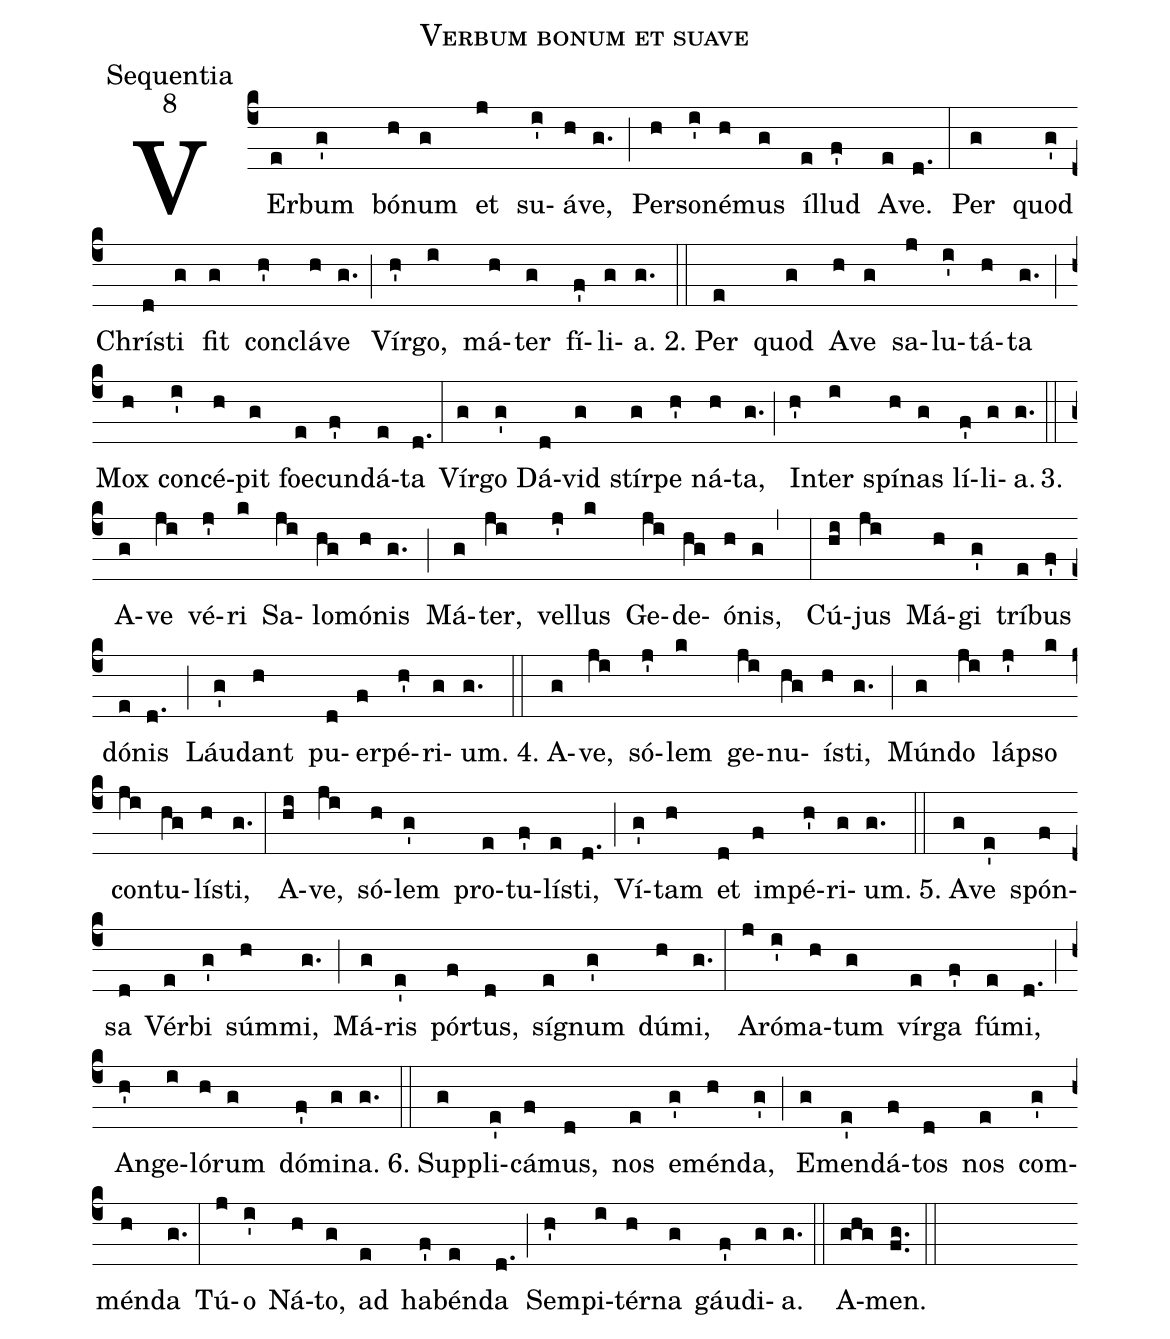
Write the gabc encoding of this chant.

name:Verbum bonum et suave;
office-part:Sequentia;
mode:8;
%%
(c4) VEr(e)bum(g') bó(h)num(g) et(j) su(i')á(h)ve,(g.) (;)Per(h)so(i')né(h)mus(g) íl(e)lud(f') A(e)ve.(d.) (:)Per(g) quod(g') Chrís(d)ti(g) fit(g) con(h')clá(h)ve(g.) (;)Vír(h')go,(i) má(h)ter(g) fí(f')li(g)a.(g.) 2.(::)Per(e) quod(g) A(h)ve(g) sa(j)lu(i')tá(h)ta(g.) (;)Mox(h) con(i')cé(h)pit(g) foe(e)cun(f')dá(e)ta(d.) (:)Vír(g)go(g') Dá(d)vid(g) stír(g)pe(h') ná(h)ta,(g.) (;)In(h')ter(i) spí(h)nas(g) lí(f')li(g)a.(g.) 3.(::)A(g)ve(ji) vé(j')ri(k) Sa(ji)lo(hg)mó(h)nis(g.) (;)Má(g)ter,(ji) vel(j')lus(k) Ge(ji)de(hg)ó(h)nis,(g,) (:)Cú(hi)jus(ji) Má(h)gi(g') trí(e)bus(f') dó(e)nis(d.) (;)Láu(g')dant(h) pu(d)er(f)pé(h')ri(g)um.(g.) 4.(::)A(g)ve,(ji) só(j')lem(k) ge(ji)nu(hg)ís(h)ti,(g.) (;)Mún(g)do(ji) láp(j')so(k) con(ji)tu(hg)lís(h)ti,(g.) (:)A(hi)ve,(ji) só(h)lem(g') pro(e)tu(f')lís(e)ti,(d.) (;)Ví(g')tam(h) et(d) im(f)pé(h')ri(g)um.(g.) 5.(::)A(g)ve(e') spón(f)sa(d) Vér(e)bi(g') súm(h)mi,(g.) (;)Má(g)ris(e') pór(f)tus,(d) síg(e)num(g') dú(h)mi,(g.) (:)A(j)ró(i')ma(h)tum(g) vír(e)ga(f') fú(e)mi,(d.) (;)An(h')ge(i)ló(h)rum(g) dó(f')mi(g)na.(g.) 6.(::)Sup(g)pli(e')cá(f)mus,(d) nos(e) em(g')én(h)da,(g') (;)Em(g)en(e')dá(f)tos(d) nos(e) com(g')mén(h)da(g.) (:)Tú(j)o(i') Ná(h)to,(g) ad(e) ha(f')bén(e)da(d.) (;)Sem(h')pi(i)tér(h)na(g) gáu(f')di(g)a.(g.) (::)A(ghg)men.(fg..) (::)
